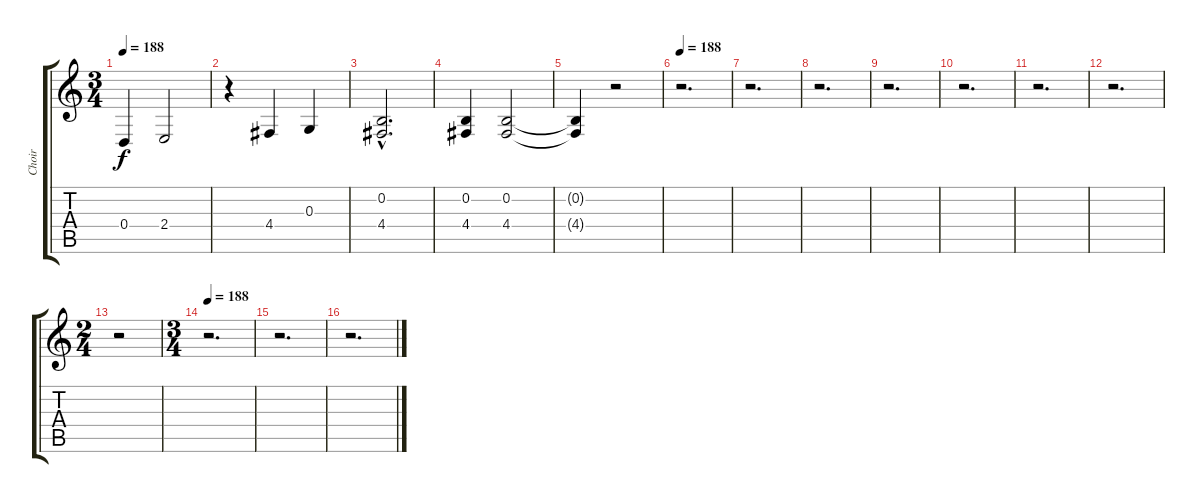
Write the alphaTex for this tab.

\track ("Choir" "Choir") {instrument choiraahs}
\staff {score tabs}
\tuning (E4 B3 G3 D3 A2 E2) {hide}
\ts (3 4)
\tempo 188
\clef g2
\ks c
0.4.4{dy f} 2.4.2 |
r.4 4.4.4 0.3.4 |
(0.2{hac} 4.4{hac}).2{d volume 16} |
(0.2 4.4).4 (0.2 4.4).2 |
(0.2{t} 4.4{t}).4 r.2 |
\tempo 188
r.2{d} |
r.2{d} |
r.2{d} |
r.2{d} |
r.2{d} |
r.2{d} |
r.2{d} |
\ts (2 4)
r.2 |
\ts (3 4)
\tempo 188
r.2{d} |
r.2{d} |
r.2{d}
